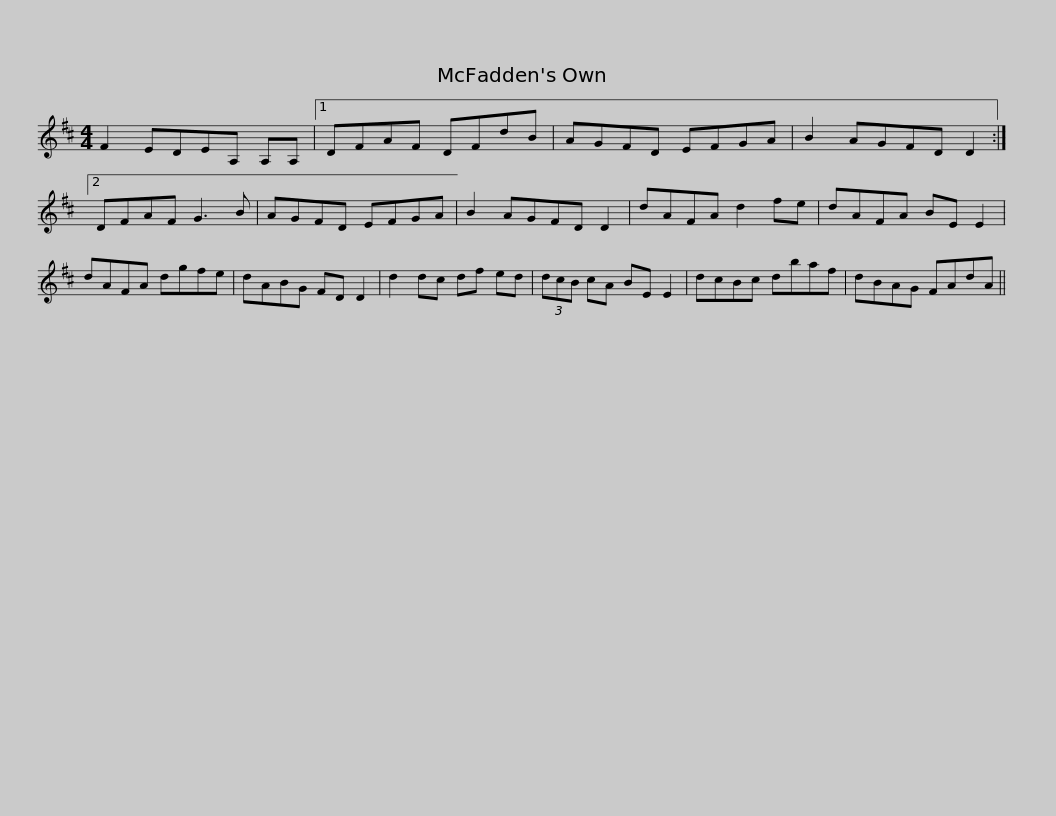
X:1
L:1/8
M:4/4
I:linebreak $
K:D
V:1 treble
V:1
 F2 EDEA, A,A, |1 DFAF DFdB | AGFD EFGA | B2 AGFD D2 :|2 DFAF G3 B | %5
 AGFD EFGA |$ B2 AGFD D2 | dAFA d2 fe | dAFA BE E2 | dAFA dgfe | %10
 dABG FD D2 | d2 dc df ed |$ (3dcB cA BE E2 | dcBc dbaf | dBAG FAdA || %15
